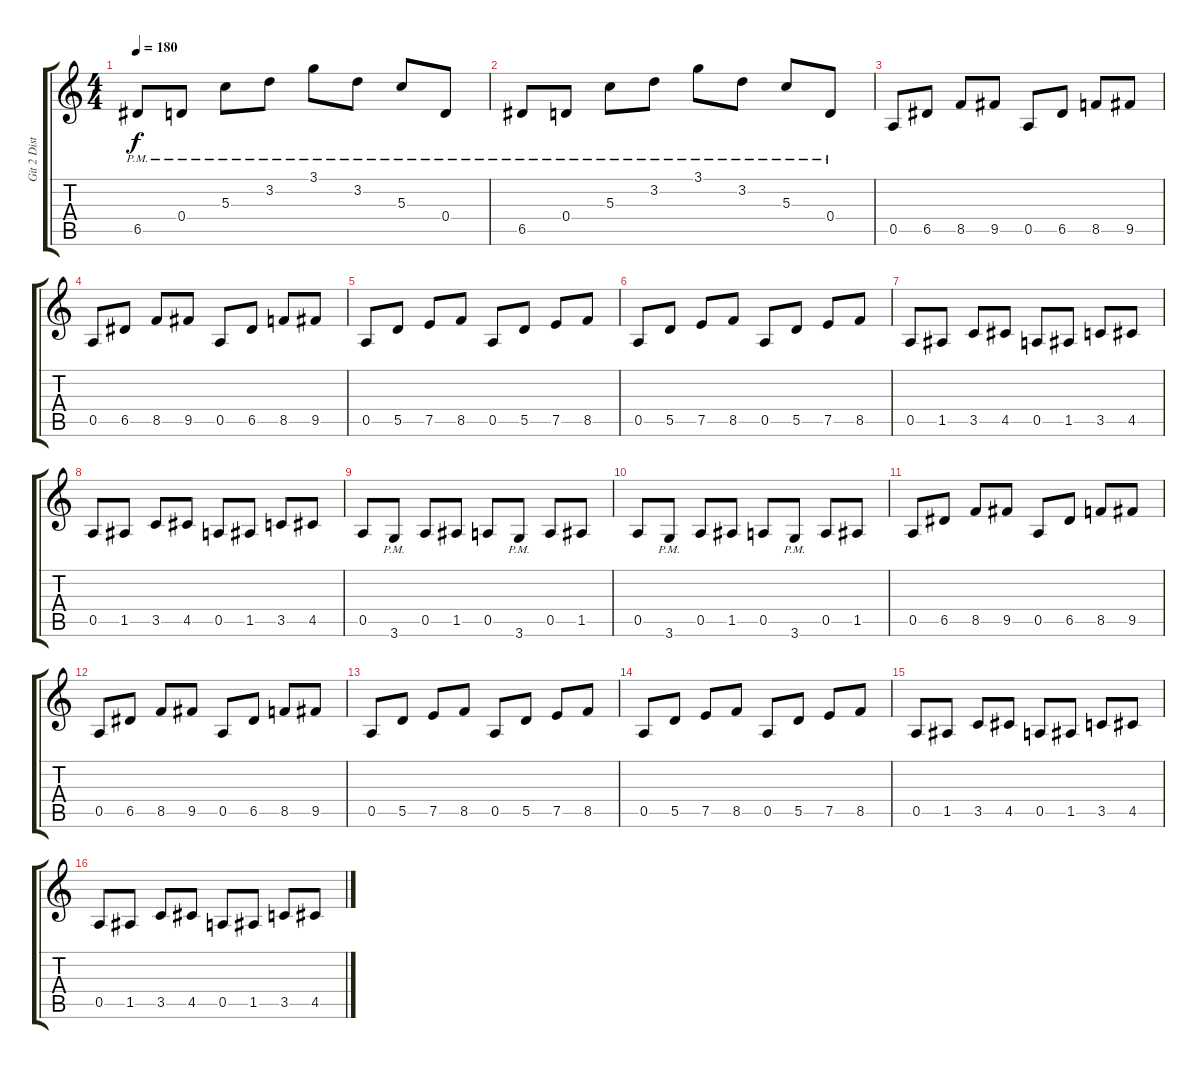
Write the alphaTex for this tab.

\track ("Git 2 Dist" "Git 2 Dist") {instrument distortionguitar}
\staff {score tabs}
\tuning (E4 B3 G3 D3 A2 E2) {hide}
\ts (4 4)
\tempo 180
\clef g2
\ks c
6.5{pm}.8{dy f} 0.4{pm}.8 5.3{pm}.8 3.2{pm}.8 3.1{pm}.8 3.2{pm}.8 5.3{pm}.8 0.4{pm}.8 |
6.5{pm}.8 0.4{pm}.8 5.3{pm}.8 3.2{pm}.8 3.1{pm}.8 3.2{pm}.8 5.3{pm}.8 0.4{pm}.8 |
0.5.8 6.5.8 8.5.8 9.5.8 0.5.8 6.5.8 8.5.8 9.5.8 |
0.5.8 6.5.8 8.5.8 9.5.8 0.5.8 6.5.8 8.5.8 9.5.8 |
0.5.8 5.5.8 7.5.8 8.5.8 0.5.8 5.5.8 7.5.8 8.5.8 |
0.5.8 5.5.8 7.5.8 8.5.8 0.5.8 5.5.8 7.5.8 8.5.8 |
0.5.8 1.5.8 3.5.8 4.5.8 0.5.8 1.5.8 3.5.8 4.5.8 |
0.5.8 1.5.8 3.5.8 4.5.8 0.5.8 1.5.8 3.5.8 4.5.8 |
0.5.8 3.6{pm}.8 0.5.8 1.5.8 0.5.8 3.6{pm}.8 0.5.8 1.5.8 |
0.5.8 3.6{pm}.8 0.5.8 1.5.8 0.5.8 3.6{pm}.8 0.5.8 1.5.8 |
0.5.8 6.5.8 8.5.8 9.5.8 0.5.8 6.5.8 8.5.8 9.5.8 |
0.5.8 6.5.8 8.5.8 9.5.8 0.5.8 6.5.8 8.5.8 9.5.8 |
0.5.8 5.5.8 7.5.8 8.5.8 0.5.8 5.5.8 7.5.8 8.5.8 |
0.5.8 5.5.8 7.5.8 8.5.8 0.5.8 5.5.8 7.5.8 8.5.8 |
0.5.8 1.5.8 3.5.8 4.5.8 0.5.8 1.5.8 3.5.8 4.5.8 |
0.5.8 1.5.8 3.5.8 4.5.8 0.5.8 1.5.8 3.5.8 4.5.8
